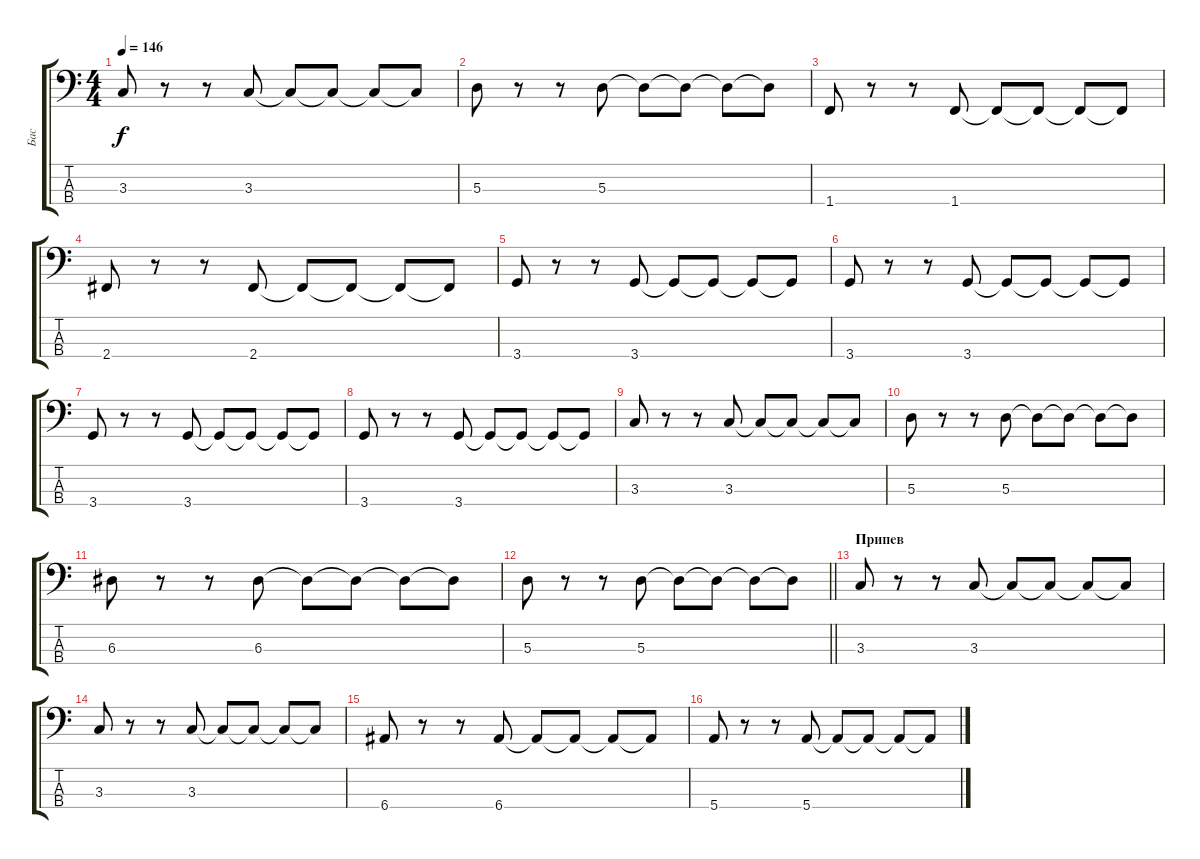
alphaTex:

\track ("Бас" "Бас") {instrument electricbasspick}
\staff {score tabs}
\tuning (G2 D2 A1 E1) {hide}
\ts (4 4)
\tempo 146
\clef f4
\ks c
3.3.8{dy f} r.8 r.8 3.3.8 3.3{t}.8 3.3{t}.8 3.3{t}.8 3.3{t}.8 |
5.3.8 r.8 r.8 5.3.8 5.3{t}.8 5.3{t}.8 5.3{t}.8 5.3{t}.8 |
1.4.8 r.8 r.8 1.4.8 1.4{t}.8 1.4{t}.8 1.4{t}.8 1.4{t}.8 |
2.4.8 r.8 r.8 2.4.8 2.4{t}.8 2.4{t}.8 2.4{t}.8 2.4{t}.8 |
3.4.8 r.8 r.8 3.4.8 3.4{t}.8 3.4{t}.8 3.4{t}.8 3.4{t}.8 |
3.4.8 r.8 r.8 3.4.8 3.4{t}.8 3.4{t}.8 3.4{t}.8 3.4{t}.8 |
3.4.8 r.8 r.8 3.4.8 3.4{t}.8 3.4{t}.8 3.4{t}.8 3.4{t}.8 |
3.4.8 r.8 r.8 3.4.8 3.4{t}.8 3.4{t}.8 3.4{t}.8 3.4{t}.8 |
3.3.8 r.8 r.8 3.3.8 3.3{t}.8 3.3{t}.8 3.3{t}.8 3.3{t}.8 |
5.3.8 r.8 r.8 5.3.8 5.3{t}.8 5.3{t}.8 5.3{t}.8 5.3{t}.8 |
6.3.8 r.8 r.8 6.3.8 6.3{t}.8 6.3{t}.8 6.3{t}.8 6.3{t}.8 |
\barLineRight lightlight
5.3.8 r.8 r.8 5.3.8 5.3{t}.8 5.3{t}.8 5.3{t}.8 5.3{t}.8 |
\section ("" "Припев")
3.3.8 r.8 r.8 3.3.8 3.3{t}.8 3.3{t}.8 3.3{t}.8 3.3{t}.8 |
3.3.8 r.8 r.8 3.3.8 3.3{t}.8 3.3{t}.8 3.3{t}.8 3.3{t}.8 |
6.4.8 r.8 r.8 6.4.8 6.4{t}.8 6.4{t}.8 6.4{t}.8 6.4{t}.8 |
5.4.8 r.8 r.8 5.4.8 5.4{t}.8 5.4{t}.8 5.4{t}.8 5.4{t}.8
